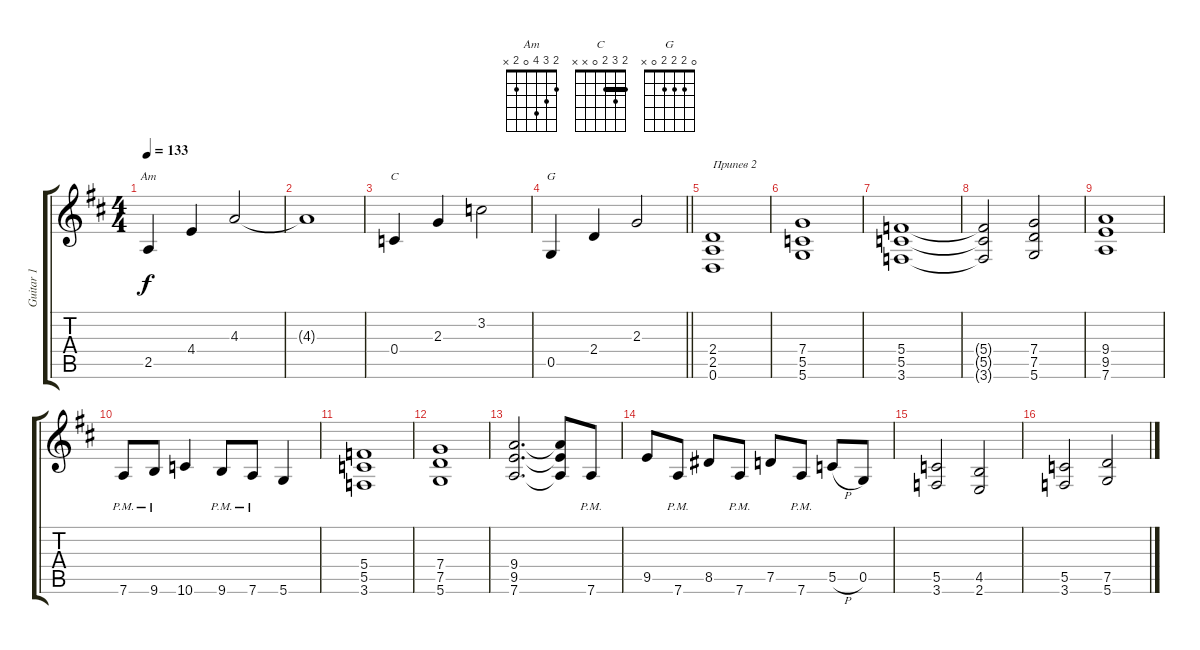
\track ("Guitar 1" "Guitar 1") {instrument distortionguitar}
\staff {score tabs}
\tuning (D4 A3 F3 C3 G2 D2) {hide}
\chord ("Am" 2 3 4 0 2 x)
\chord ("C" 2 3 2 0 x x) {barre 2}
\chord ("G" 0 2 2 2 0 x)
\ts (4 4)
\tempo 133
\clef g2
\ks bminor
2.5.4{ch "Am" dy f} 4.4.4 4.3.2 |
4.3{t}.1 |
0.4.4{ch "C"} 2.3.4 3.2.2 |
\barLineRight lightlight
0.5.4{ch "G"} 2.4.4 2.3.2 |
(2.4 2.5 0.6).1{txt "Припев 2"} |
(7.4 5.5 5.6).1 |
(5.4 5.5 3.6).1 |
(5.4{t} 5.5{t} 3.6{t}).2 (7.4 7.5 5.6).2 |
(9.4 9.5 7.6).1 |
7.6{pm}.8 9.6{pm}.8 10.6.4 9.6{pm}.8 7.6{pm}.8 5.6.4 |
(5.4 5.5 3.6).1 |
(7.4 7.5 5.6).1 |
(9.4 9.5 7.6).2{d} (9.4{t} 9.5{t} 7.6{t}).8 7.6{pm}.8 |
9.5.8 7.6{pm}.8 8.5.8 7.6{pm}.8 7.5.8 7.6{pm}.8 5.5{h}.8 0.5.8 |
(5.5 3.6).2 (4.5 2.6).2 |
(5.5 3.6).2 (7.5 5.6).2
